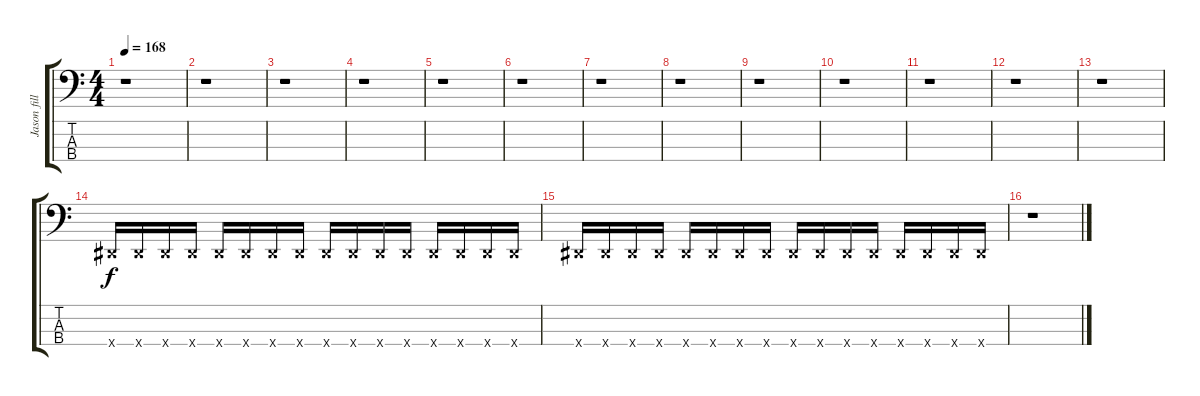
\track ("Jason fills" "Jason fill") {instrument electricbassfinger}
\staff {score tabs}
\tuning (Gb2 Db2 Ab1 Eb1) {hide}
\ts (4 4)
\tempo 168
\clef f4
\ks c
r.1{dy f} |
r.1 |
r.1 |
r.1 |
r.1 |
r.1 |
r.1 |
r.1 |
r.1 |
r.1 |
r.1 |
r.1 |
r.1 |
0.4{x}.16 0.4{x}.16 0.4{x}.16 0.4{x}.16 0.4{x}.16 0.4{x}.16 0.4{x}.16 0.4{x}.16 0.4{x}.16 0.4{x}.16 0.4{x}.16 0.4{x}.16 0.4{x}.16 0.4{x}.16 0.4{x}.16 0.4{x}.16 |
0.4{x}.16 0.4{x}.16 0.4{x}.16 0.4{x}.16 0.4{x}.16 0.4{x}.16 0.4{x}.16 0.4{x}.16 0.4{x}.16 0.4{x}.16 0.4{x}.16 0.4{x}.16 0.4{x}.16 0.4{x}.16 0.4{x}.16 0.4{x}.16 |
r.1
